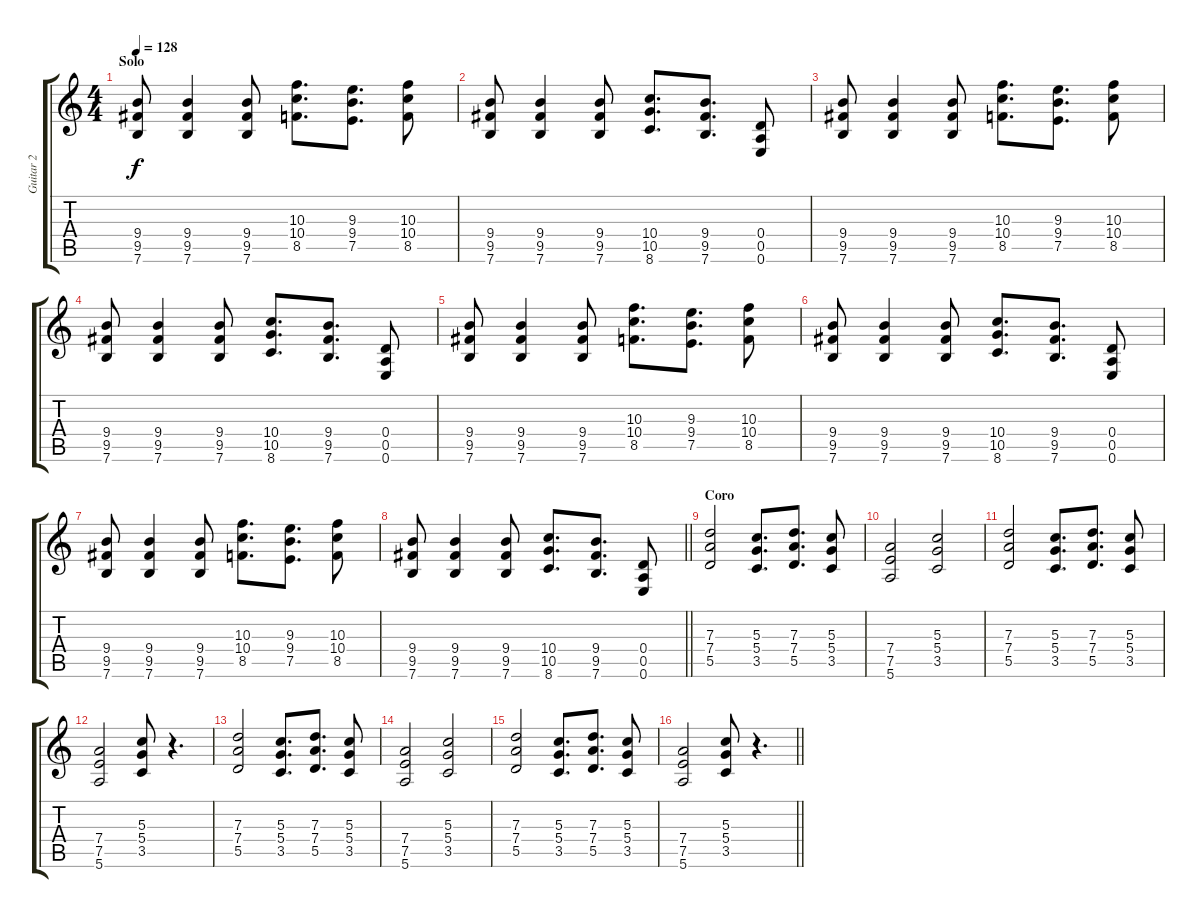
\track ("Guitar 2" "Guitar 2") {instrument distortionguitar}
\staff {score tabs}
\tuning (E4 B3 G3 D3 A2 E2) {hide}
\ts (4 4)
\section ("" "Solo")
\tempo 128
\clef g2
\ks c
(9.4 9.5 7.6).8{dy f} (9.4 9.5 7.6).4 (9.4 9.5 7.6).8 (10.3 10.4 8.5).8{d} (9.3 9.4 7.5).8{d} (10.3 10.4 8.5).8 |
(9.4 9.5 7.6).8 (9.4 9.5 7.6).4 (9.4 9.5 7.6).8 (10.4 10.5 8.6).8{d} (9.4 9.5 7.6).8{d} (0.4 0.5 0.6).8 |
(9.4 9.5 7.6).8 (9.4 9.5 7.6).4 (9.4 9.5 7.6).8 (10.3 10.4 8.5).8{d} (9.3 9.4 7.5).8{d} (10.3 10.4 8.5).8 |
(9.4 9.5 7.6).8 (9.4 9.5 7.6).4 (9.4 9.5 7.6).8 (10.4 10.5 8.6).8{d} (9.4 9.5 7.6).8{d} (0.4 0.5 0.6).8 |
(9.4 9.5 7.6).8 (9.4 9.5 7.6).4 (9.4 9.5 7.6).8 (10.3 10.4 8.5).8{d} (9.3 9.4 7.5).8{d} (10.3 10.4 8.5).8 |
(9.4 9.5 7.6).8 (9.4 9.5 7.6).4 (9.4 9.5 7.6).8 (10.4 10.5 8.6).8{d} (9.4 9.5 7.6).8{d} (0.4 0.5 0.6).8 |
(9.4 9.5 7.6).8 (9.4 9.5 7.6).4 (9.4 9.5 7.6).8 (10.3 10.4 8.5).8{d} (9.3 9.4 7.5).8{d} (10.3 10.4 8.5).8 |
\barLineRight lightlight
(9.4 9.5 7.6).8 (9.4 9.5 7.6).4 (9.4 9.5 7.6).8 (10.4 10.5 8.6).8{d} (9.4 9.5 7.6).8{d} (0.4 0.5 0.6).8 |
\section ("" "Coro")
(7.3 7.4 5.5).2 (5.3 5.4 3.5).8{d} (7.3 7.4 5.5).8{d} (5.3 5.4 3.5).8 |
(7.4 7.5 5.6).2 (5.3 5.4 3.5).2 |
(7.3 7.4 5.5).2 (5.3 5.4 3.5).8{d} (7.3 7.4 5.5).8{d} (5.3 5.4 3.5).8 |
(7.4 7.5 5.6).2 (5.3 5.4 3.5).8 r.4{d} |
(7.3 7.4 5.5).2 (5.3 5.4 3.5).8{d} (7.3 7.4 5.5).8{d} (5.3 5.4 3.5).8 |
(7.4 7.5 5.6).2 (5.3 5.4 3.5).2 |
(7.3 7.4 5.5).2 (5.3 5.4 3.5).8{d} (7.3 7.4 5.5).8{d} (5.3 5.4 3.5).8 |
\barLineRight lightlight
(7.4 7.5 5.6).2 (5.3 5.4 3.5).8 r.4{d}
